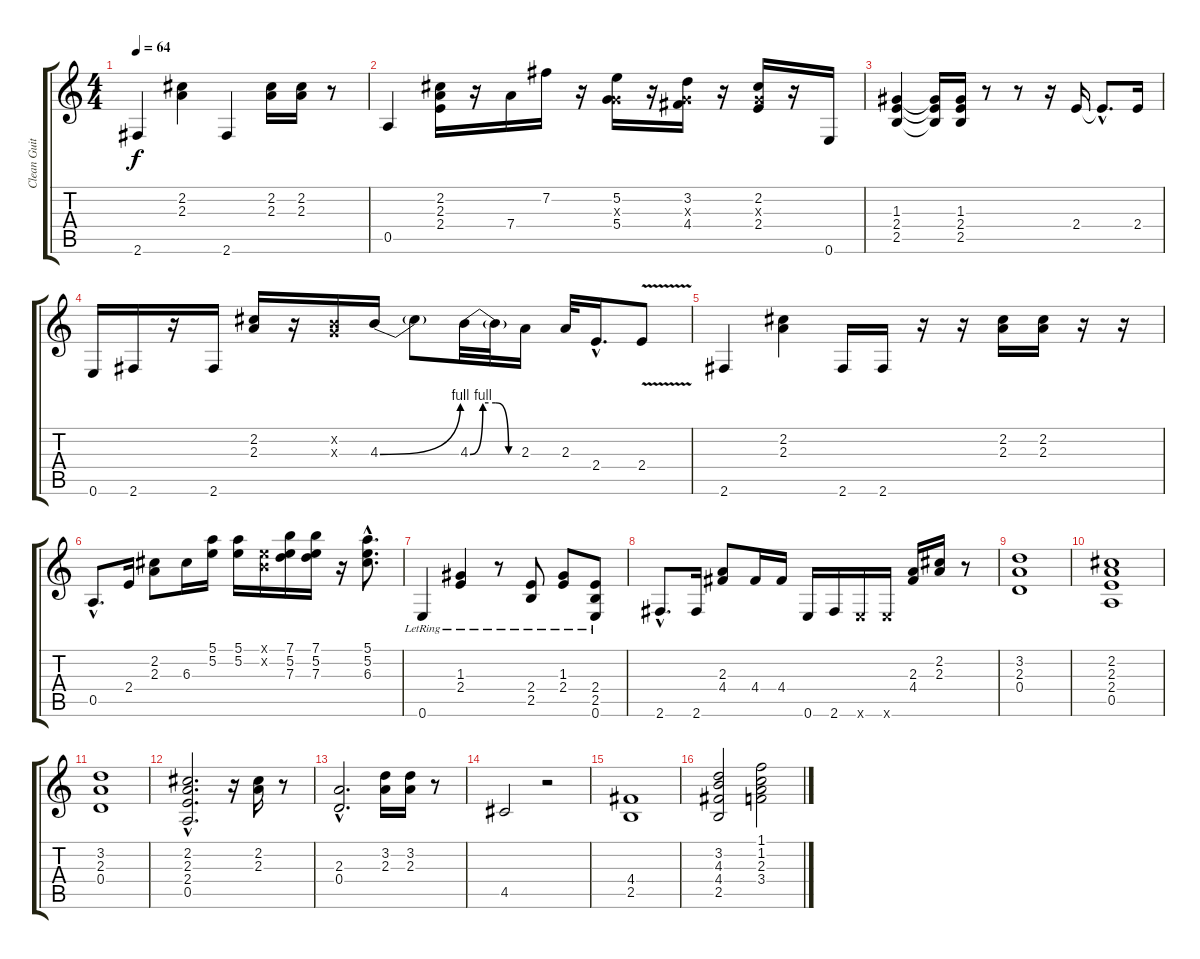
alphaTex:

\track ("Clean Guitar" "Clean Guit") {instrument electricguitarclean}
\staff {score tabs}
\tuning (E4 B3 G3 D3 A2 E2) {hide}
\ts (4 4)
\tempo 64
\clef g2
\ks c
2.6.4{dy f} (2.2 2.3).4 2.6.4 (2.2 2.3).16 (2.2 2.3).16 r.8 |
0.5.4 (2.2 2.3 2.4).16 r.16 7.4.16 7.2.16 r.16 (5.2 0.3{x} 5.4).16 r.16 (3.2 0.3{x} 4.4).16 r.16 (2.2 0.3{x} 2.4).16 r.16 0.6.16 |
(1.3 2.4 2.5).4 (1.3{t} 2.4{t} 2.5{t}).16 (1.3 2.4 2.5).16 r.8 r.8 r.16 2.4.16 2.4{hac t}.8{d} 2.4.16 |
0.6.16 2.6.16 r.16 2.6.16 (2.2 2.3).16 r.16 (0.2{x} 0.3{x}).16 4.3{be (bend 0 0 60 4)}.16 4.3{t}.8 4.3{be (custom 0 0 15 4 30 4 45 0 60 0)}.32 4.3{t}.32 2.3.16 2.3.32 2.4{hac}.16{d} 2.4{v}.8 |
2.6.4 (2.2 2.3).4 2.6.16 2.6.16 r.16 r.16 (2.2 2.3).16 (2.2 2.3).16 r.16 r.16 |
0.5{hac}.8{d} 2.4.16 (2.2 2.3).8 6.3.16 (5.1 5.2).16 (5.1 5.2).16 (0.1{x} 0.2{x}).16 (7.1 5.2 7.3).16 (7.1 5.2 7.3).16 r.16 (5.1{hac} 5.2{hac} 6.3{hac}).8{d} |
0.6{lr}.4 (1.3{lr} 2.4{lr}).4 r.8 (2.4{lr} 2.5{lr}).8 (1.3{lr} 2.4).8 (2.4{lr} 2.5{lr} 0.6{lr}).8 |
2.6{hac}.8{d} 2.6.16 (2.3 4.4).8{instrument electricguitarmuted} 4.4.16{instrument electricguitarclean} 4.4.16 0.6.16{instrument electricguitarmuted} 2.6.16 0.6{x}.16 0.6{x}.16 (2.3 4.4).16{instrument electricguitarclean} (2.2 2.3).16 r.8 |
(3.2 2.3 0.4).1 |
(2.2 2.3 2.4 0.5).1 |
(3.2 2.3 0.4).1 |
(2.2{hac} 2.3{hac} 2.4{hac} 0.5{hac}).2{d} r.16 (2.2 2.3).16 r.8 |
(2.3{hac} 0.4{hac}).2{d} (3.2 2.3).16 (3.2 2.3).16 r.8 |
4.5.2 r.2 |
(4.4 2.5).1 |
(3.2 4.3 4.4 2.5).2 (1.1 1.2 2.3 3.4).2
